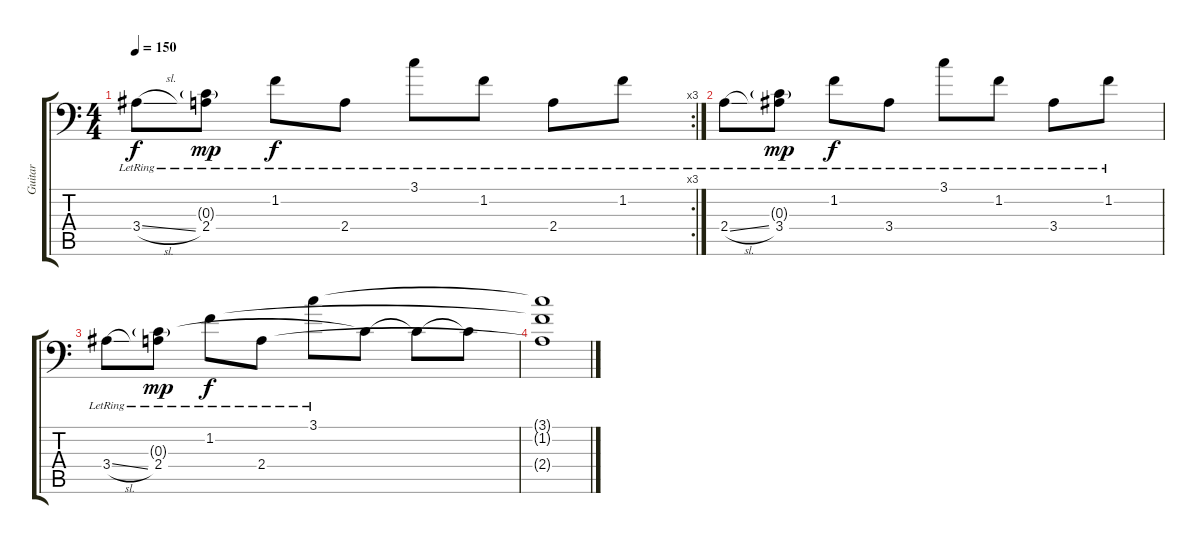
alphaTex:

\track ("Guitar" "Guitar") {instrument acousticguitarsteel}
\staff {score tabs}
\tuning (A3 E3 C3 G2 D2 A1) {hide}
\rc 3
\ts (4 4)
\tempo 150
\clef f4
\ks c
3.4{sl lr}.8{dy f} (0.3{g} 2.4{lr}).8{dy mp} 1.2{lr}.8{dy f} 2.4{lr}.8 3.1{lr}.8 1.2{lr}.8 2.4{lr}.8 1.2{lr}.8 |
2.4{sl lr}.8 (0.3{g} 3.4{lr}).8{dy mp} 1.2{lr}.8{dy f} 3.4{lr}.8 3.1{lr}.8 1.2{lr}.8 3.4{lr}.8 1.2{lr}.8 |
3.4{sl lr}.8 (0.3{g} 2.4{lr}).8{dy mp} 1.2{lr}.8{dy f} 2.4{lr}.8 3.1{lr}.8 0.3{t}.8 0.3{t}.8 0.3{t}.8 |
(3.1{t} 1.2{t} 2.4{t}).1
